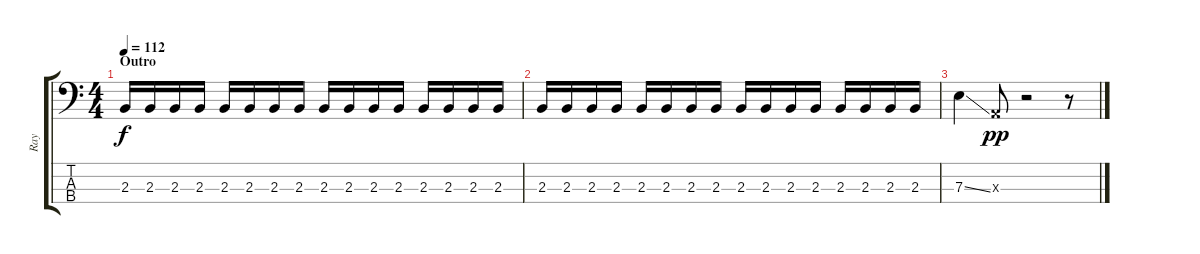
\track ("Ray" "Ray") {instrument electricbassfinger}
\staff {score tabs}
\tuning (G2 D2 A1 E1) {hide}
\ts (4 4)
\section ("" "Outro")
\tempo 112
\clef f4
\ks c
2.3.16{dy f} 2.3.16 2.3.16 2.3.16 2.3.16 2.3.16 2.3.16 2.3.16 2.3.16 2.3.16 2.3.16 2.3.16 2.3.16 2.3.16 2.3.16 2.3.16 |
2.3.16 2.3.16 2.3.16 2.3.16 2.3.16 2.3.16 2.3.16 2.3.16 2.3.16 2.3.16 2.3.16 2.3.16 2.3.16 2.3.16 2.3.16 2.3.16 |
7.3{ss}.4 0.3{x}.8{dy pp} r.2 r.8
